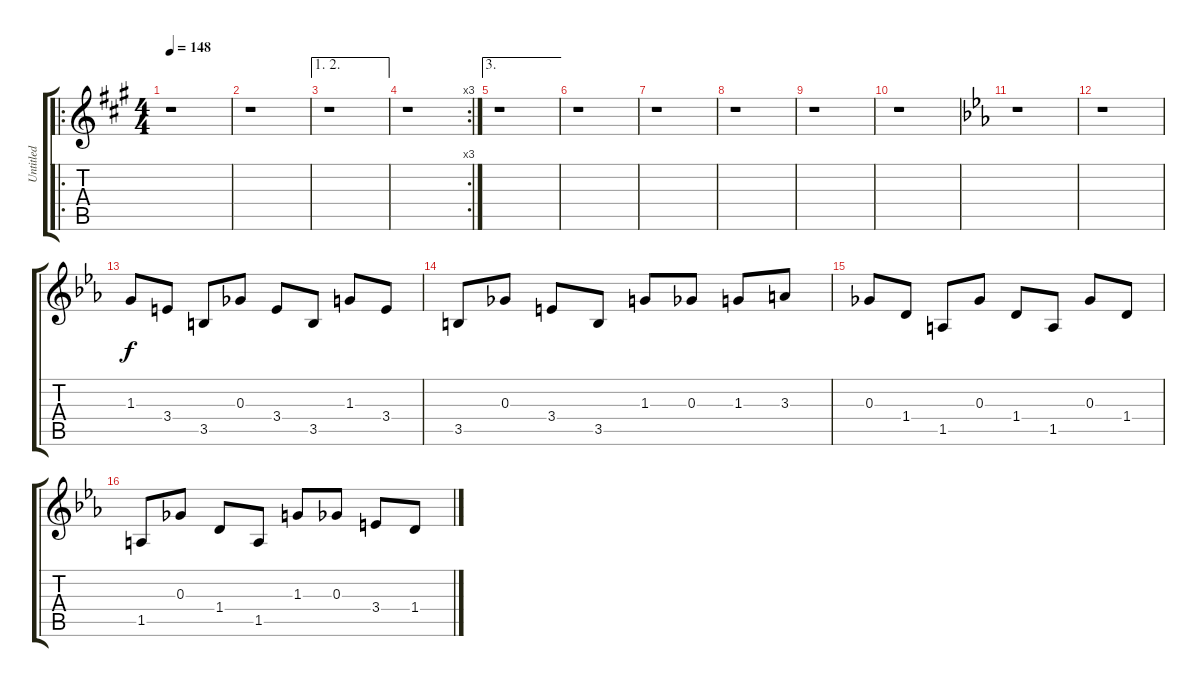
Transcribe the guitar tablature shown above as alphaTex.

\track ("Untitled" "Untitled") {instrument acousticguitarnylon}
\staff {score tabs}
\tuning (Eb4 Bb3 Gb3 Db3 Ab2 Eb2) {hide}
\ro
\ts (4 4)
\tempo 148
\clef g2
\ks a
r.1{dy f} |
r.1 |
\ae (1 2)
r.1 |
\rc 3
r.1 |
\ae 3
r.1 |
r.1 |
r.1 |
r.1 |
r.1 |
r.1 |
\ks eb
r.1 |
r.1 |
1.3.8 3.4.8 3.5.8 0.3.8 3.4.8 3.5.8 1.3.8 3.4.8 |
3.5.8 0.3.8 3.4.8 3.5.8 1.3.8 0.3.8 1.3.8 3.3.8 |
0.3.8 1.4.8 1.5.8 0.3.8 1.4.8 1.5.8 0.3.8 1.4.8 |
1.5.8 0.3.8 1.4.8 1.5.8 1.3.8 0.3.8 3.4.8 1.4.8
